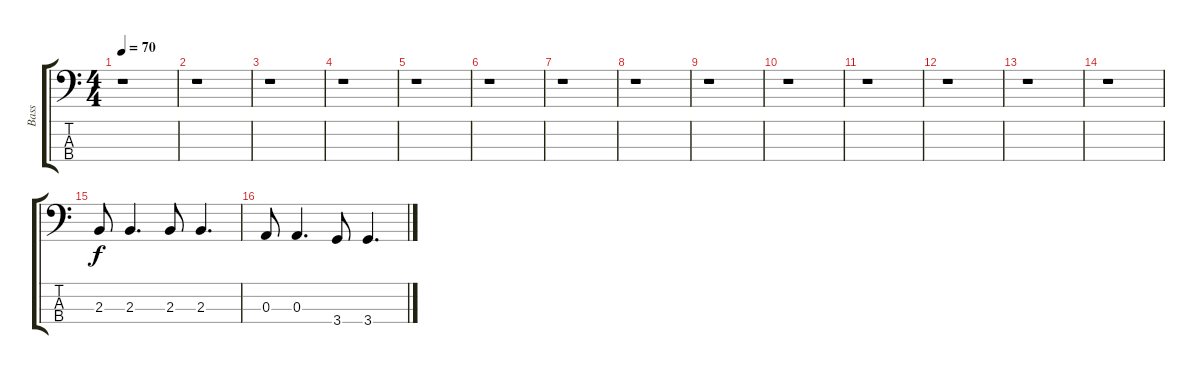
\track ("Bass" "Bass") {instrument electricbassfinger}
\staff {score tabs}
\tuning (G2 D2 A1 E1) {hide}
\ts (4 4)
\tempo 70
\clef f4
\ks c
r.1{dy f instrument electricbassfinger} |
r.1 |
r.1 |
r.1 |
r.1 |
r.1 |
r.1 |
r.1 |
r.1 |
r.1 |
r.1 |
r.1 |
r.1 |
r.1 |
2.3.8 2.3.4{d} 2.3.8 2.3.4{d} |
0.3.8 0.3.4{d} 3.4.8 3.4.4{d}
